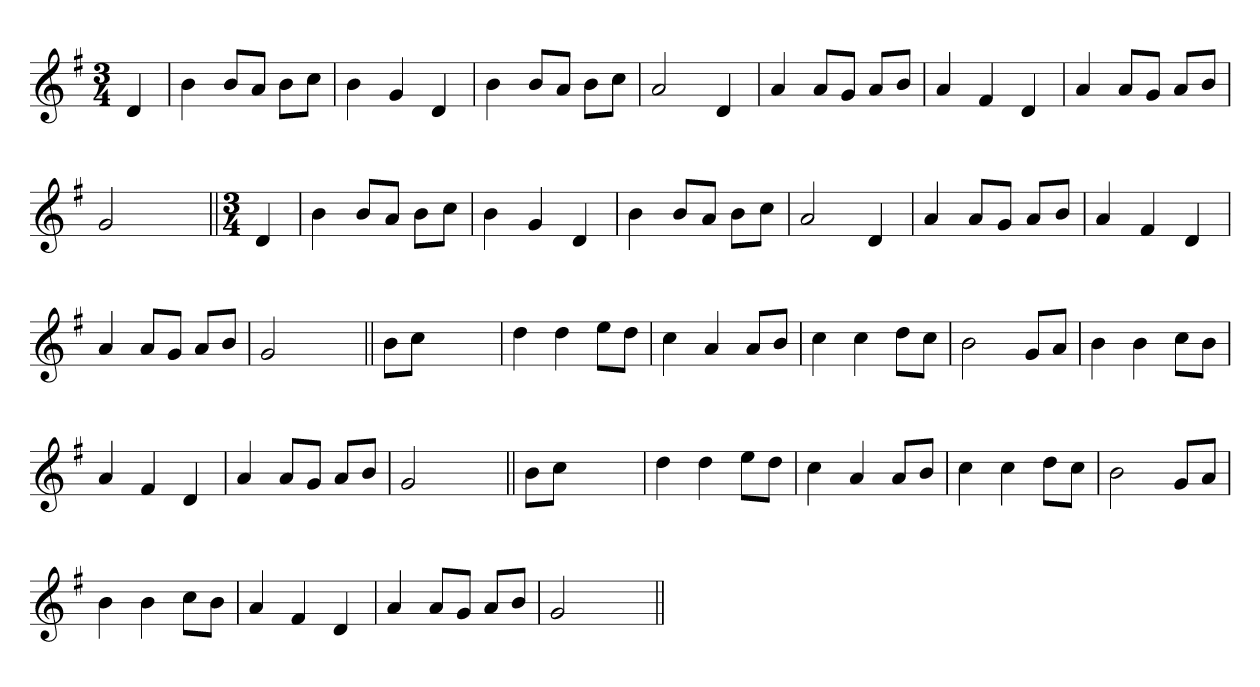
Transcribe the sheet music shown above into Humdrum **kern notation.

**kern
*part1
*staff1
*clefG2
*k[f#]
*G:
*M3/4
=1
4d
=
4b
8bL
8aJ
8bL
8ccJ
=
4b
4g
4d
=
4b
8bL
8aJ
8bL
8ccJ
=
2a
4d
=
4a
8aL
8gJ
8aL
8bJ
=
4a
4f#
4d
=
4a
8aL
8gJ
8aL
8bJ
=
2g
4ryy
=||
*M3/4
4d
=
4b
8bL
8aJ
8bL
8ccJ
=
4b
4g
4d
=
4b
8bL
8aJ
8bL
8ccJ
=
2a
4d
=
4a
8aL
8gJ
8aL
8bJ
=
4a
4f#
4d
=
4a
8aL
8gJ
8aL
8bJ
=
2g
4ryy
=||
8bL
8ccJ
2ryy
=
4dd
4dd
8eeL
8ddJ
=
4cc
4a
8aL
8bJ
=
4cc
4cc
8ddL
8ccJ
=
2b
8gL
8aJ
=
4b
4b
8ccL
8bJ
=
4a
4f#
4d
=
4a
8aL
8gJ
8aL
8bJ
=
2g
4ryy
=||
8bL
8ccJ
2ryy
=
4dd
4dd
8eeL
8ddJ
=
4cc
4a
8aL
8bJ
=
4cc
4cc
8ddL
8ccJ
=
2b
8gL
8aJ
=
4b
4b
8ccL
8bJ
=
4a
4f#
4d
=
4a
8aL
8gJ
8aL
8bJ
=
2g
4ryy
=||
*-
